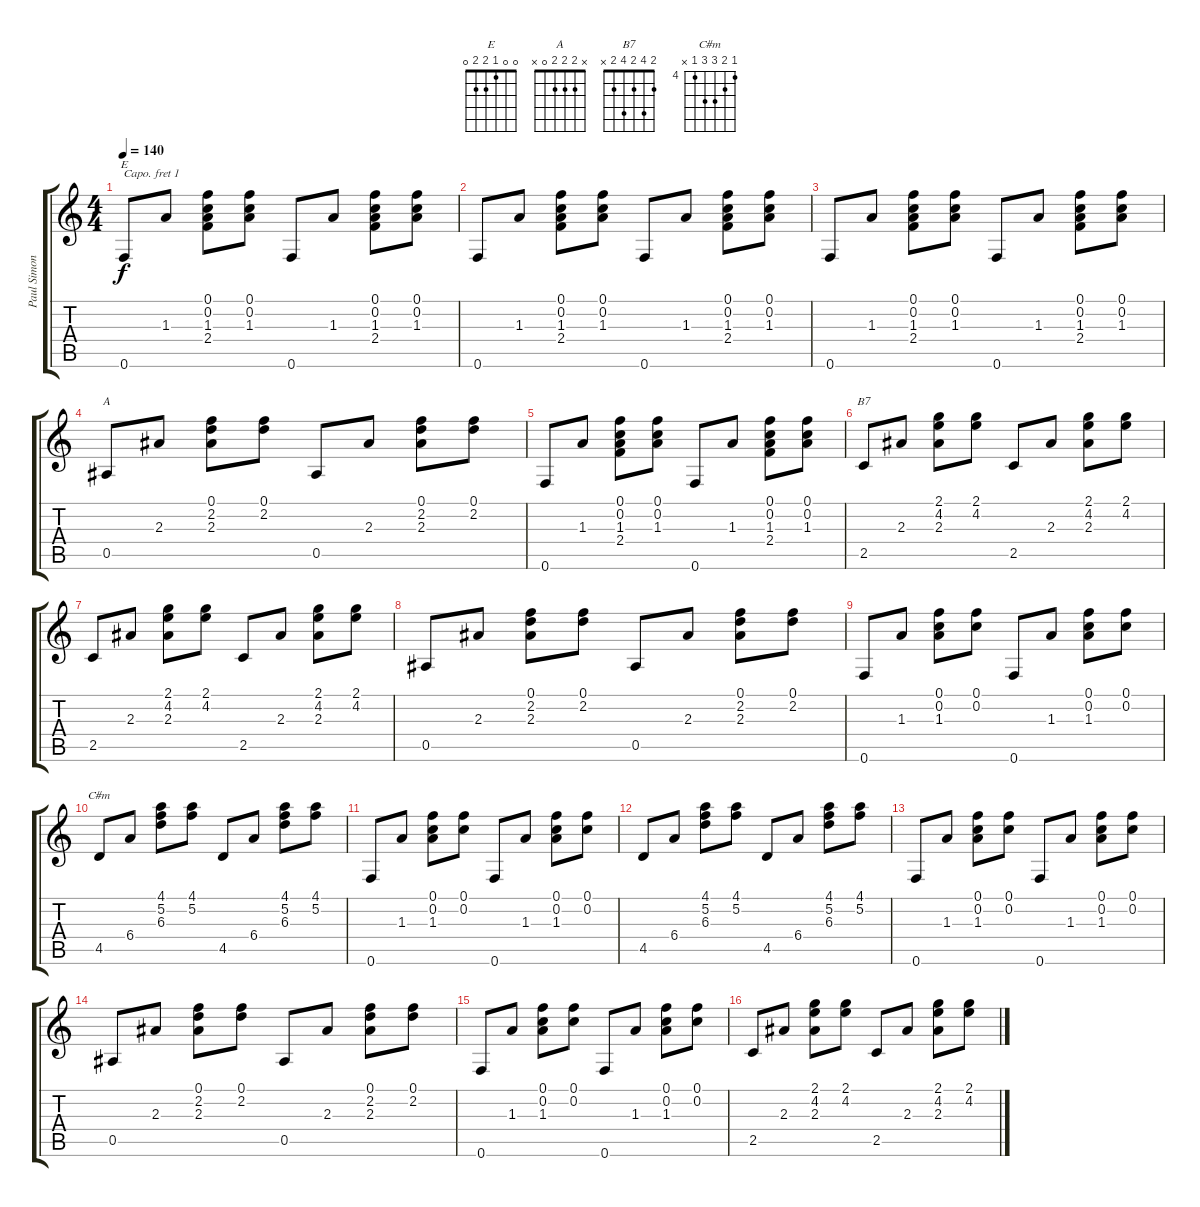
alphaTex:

\track ("Paul Simon" "Paul Simon") {instrument acousticguitarsteel}
\staff {score tabs}
\capo 1
\tuning (E4 B3 G3 D3 A2 E2) {hide}
\chord ("E" 0 0 1 2 2 0)
\chord ("A" x 2 2 2 0 x)
\chord ("B7" 2 4 2 4 2 x)
\chord ("C#m" 4 5 6 6 4 x) {firstfret 4}
\ts (4 4)
\tempo 140
\clef g2
\ks c
0.6.8{ch "E" dy f} 1.3.8 (0.1 0.2 1.3 2.4).8 (0.1 0.2 1.3).8 0.6.8 1.3.8 (0.1 0.2 1.3 2.4).8 (0.1 0.2 1.3).8 |
0.6.8 1.3.8 (0.1 0.2 1.3 2.4).8 (0.1 0.2 1.3).8 0.6.8 1.3.8 (0.1 0.2 1.3 2.4).8 (0.1 0.2 1.3).8 |
0.6.8 1.3.8 (0.1 0.2 1.3 2.4).8 (0.1 0.2 1.3).8 0.6.8 1.3.8 (0.1 0.2 1.3 2.4).8 (0.1 0.2 1.3).8 |
0.5.8{ch "A"} 2.3.8 (0.1 2.2 2.3).8 (0.1 2.2).8 0.5.8 2.3.8 (0.1 2.2 2.3).8 (0.1 2.2).8 |
0.6.8 1.3.8 (0.1 0.2 1.3 2.4).8 (0.1 0.2 1.3).8 0.6.8 1.3.8 (0.1 0.2 1.3 2.4).8 (0.1 0.2 1.3).8 |
2.5.8{ch "B7"} 2.3.8 (2.1 4.2 2.3).8 (2.1 4.2).8 2.5.8 2.3.8 (2.1 4.2 2.3).8 (2.1 4.2).8 |
2.5.8 2.3.8 (2.1 4.2 2.3).8 (2.1 4.2).8 2.5.8 2.3.8 (2.1 4.2 2.3).8 (2.1 4.2).8 |
0.5.8 2.3.8 (0.1 2.2 2.3).8 (0.1 2.2).8 0.5.8 2.3.8 (0.1 2.2 2.3).8 (0.1 2.2).8 |
0.6.8 1.3.8 (0.1 0.2 1.3).8 (0.1 0.2).8 0.6.8 1.3.8 (0.1 0.2 1.3).8 (0.1 0.2).8 |
4.5.8{ch "C#m"} 6.4.8 (4.1 5.2 6.3).8 (4.1 5.2).8 4.5.8 6.4.8 (4.1 5.2 6.3).8 (4.1 5.2).8 |
0.6.8 1.3.8 (0.1 0.2 1.3).8 (0.1 0.2).8 0.6.8 1.3.8 (0.1 0.2 1.3).8 (0.1 0.2).8 |
4.5.8 6.4.8 (4.1 5.2 6.3).8 (4.1 5.2).8 4.5.8 6.4.8 (4.1 5.2 6.3).8 (4.1 5.2).8 |
0.6.8 1.3.8 (0.1 0.2 1.3).8 (0.1 0.2).8 0.6.8 1.3.8 (0.1 0.2 1.3).8 (0.1 0.2).8 |
0.5.8 2.3.8 (0.1 2.2 2.3).8 (0.1 2.2).8 0.5.8 2.3.8 (0.1 2.2 2.3).8 (0.1 2.2).8 |
0.6.8 1.3.8 (0.1 0.2 1.3).8 (0.1 0.2).8 0.6.8 1.3.8 (0.1 0.2 1.3).8 (0.1 0.2).8 |
2.5.8 2.3.8 (2.1 4.2 2.3).8 (2.1 4.2).8 2.5.8 2.3.8 (2.1 4.2 2.3).8 (2.1 4.2).8
